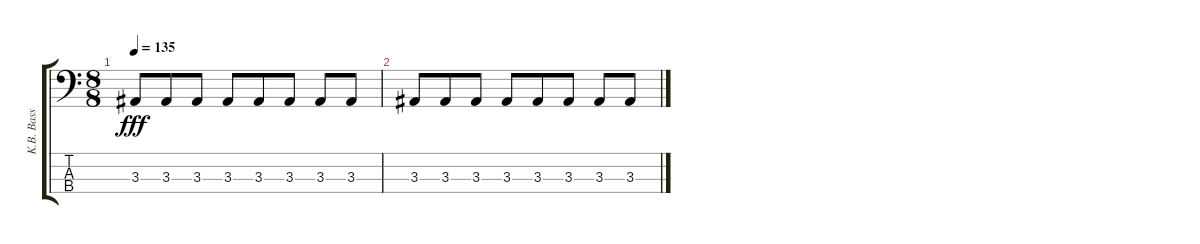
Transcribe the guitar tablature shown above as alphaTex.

\track ("K.B. Bass" "K.B. Bass") {instrument synthbass2}
\staff {score tabs}
\tuning (F2 C2 G1 D1) {hide}
\ts (8 8)
\tempo 135
\clef f4
\ks c
3.3.8{dy fff} 3.3.8 3.3.8 3.3.8 3.3.8 3.3.8 3.3.8 3.3.8 |
3.3.8 3.3.8 3.3.8 3.3.8 3.3.8 3.3.8 3.3.8 3.3.8
